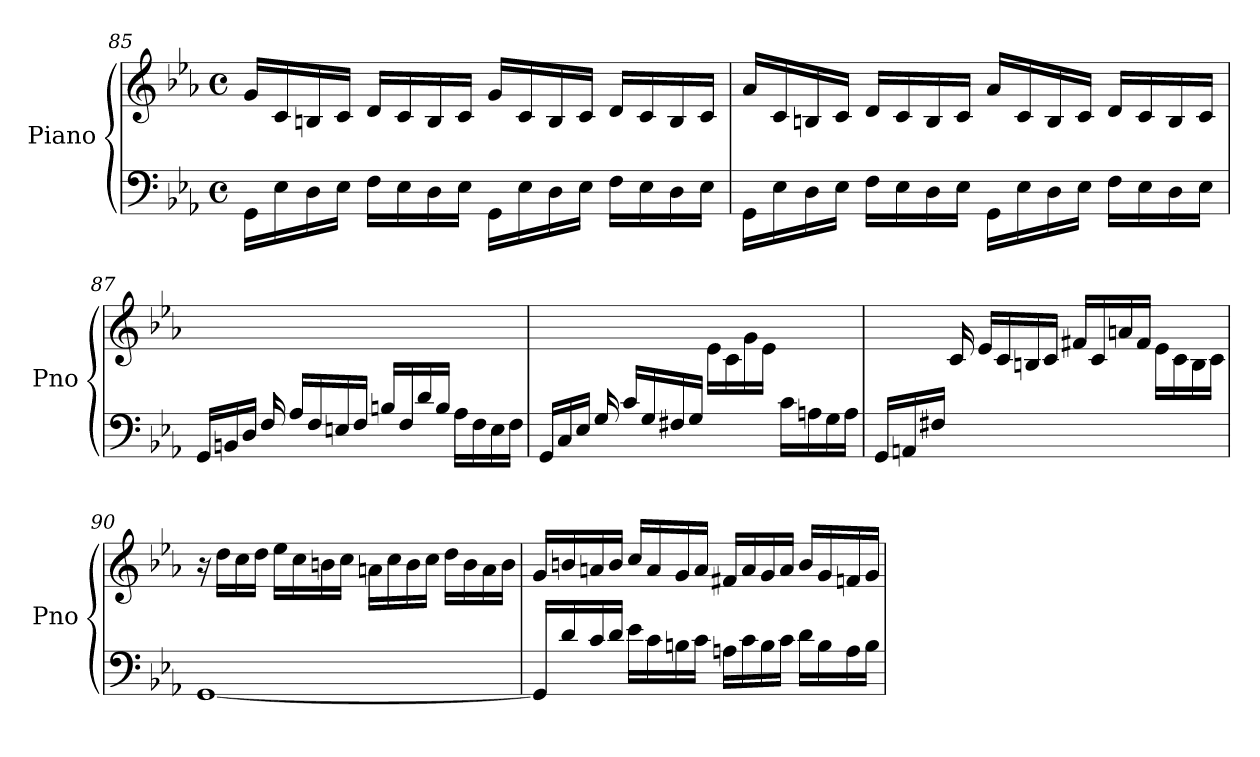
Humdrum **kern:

**kern	**kern
*part1	*part1
*staff2	*staff1
*I"Piano	*
*I'Pno	*
*clefF4	*clefG2
*k[b-e-a-]	*k[b-e-a-]
*E-:	*E-:
*M4/4	*M4/4
*met(c)	*met(c)
=85	=85
16GG\LL	16g/LL
16E-\	16c/
16D\	16Bn/
16E-\JJ	16c/JJ
16F\LL	16d/LL
16E-\	16c/
16D\	16B/
16E-\JJ	16c/JJ
16GG\LL	16g/LL
16E-\	16c/
16D\	16B/
16E-\JJ	16c/JJ
16F\LL	16d/LL
16E-\	16c/
16D\	16B/
16E-\JJ	16c/JJ
!!LO:LB:g=z
=86	=86
16GG\LL	16a-/LL
16E-\	16c/
16D\	16Bn/
16E-\JJ	16c/JJ
16F\LL	16d/LL
16E-\	16c/
16D\	16B/
16E-\JJ	16c/JJ
16GG\LL	16a-/LL
16E-\	16c/
16D\	16B/
16E-\JJ	16c/JJ
16F\LL	16d/LL
16E-\	16c/
16D\	16B/
16E-\JJ	16c/JJ
!!LO:LB:g=z
=87	=87
16GG/LL	1ryy
16BBn/	.
16D/JJ	.
16F/	.
16A-/LL	.
16F/	.
16En/	.
16F/JJ	.
16Bn/LL	.
16F/	.
16d/	.
16B/JJ	.
16A-\LL	.
16F\	.
16E\	.
16F\JJ	.
=88	=88
*	*^
16GG/LL	1ryy	2ryy
16C/	.	.
16E-/JJ	.	.
16G/	.	.
16c/LL	.	.
16G/	.	.
16F#X/	.	.
16G/JJ	.	.
4ryy	.	16e-\LL
.	.	16c\
.	.	16g\
.	.	16e-\JJ
16c\LL	.	4ryy
16An\	.	.
16G\	.	.
16A\JJ	.	.
!!LO:LB:g=z	!!
=89	=89	=89
16GG/LL	1ryy	8.ryy
16AAn/	.	.
16F#X/JJ	.	.
2ryy	.	16c/
.	.	16e-/LL
.	.	16c/
.	.	16Bn/
.	.	16c/JJ
.	.	16f#X/LL
.	.	16c/
.	.	16an/
4ryy	.	16f#/JJ
.	.	16e-\LL
.	.	16c\
.	.	16B\
16ryy	.	16c\JJ
!!LO:PB:g=z
=90	=90	=90
!	!LO:TX:a:B:t=Presto	!
*	*v	*v
[1GG	16r
.	16dd\LL
.	16cc\
.	16dd\JJ
.	16ee-\LL
.	16cc\
.	16bn\
.	16cc\JJ
.	16an\LL
.	16cc\
.	16b\
.	16cc\JJ
.	16dd\LL
.	16b\
.	16a\
.	16b\JJ
=91	=91
16GG/LL]	16g/LL
16d/	16bn/
16c/	16an/
16d/JJ	16b/JJ
16e-\LL	16cc/LL
16c\	16a/
16Bn\	16g/
16c\JJ	16a/JJ
16An\LL	16f#X/LL
16c\	16a/
16B\	16g/
16c\JJ	16a/JJ
16d\LL	16b/LL
16B\	16g/
16A\	16fn/
16B\JJ	16g/JJ
=	=
*-	*-
